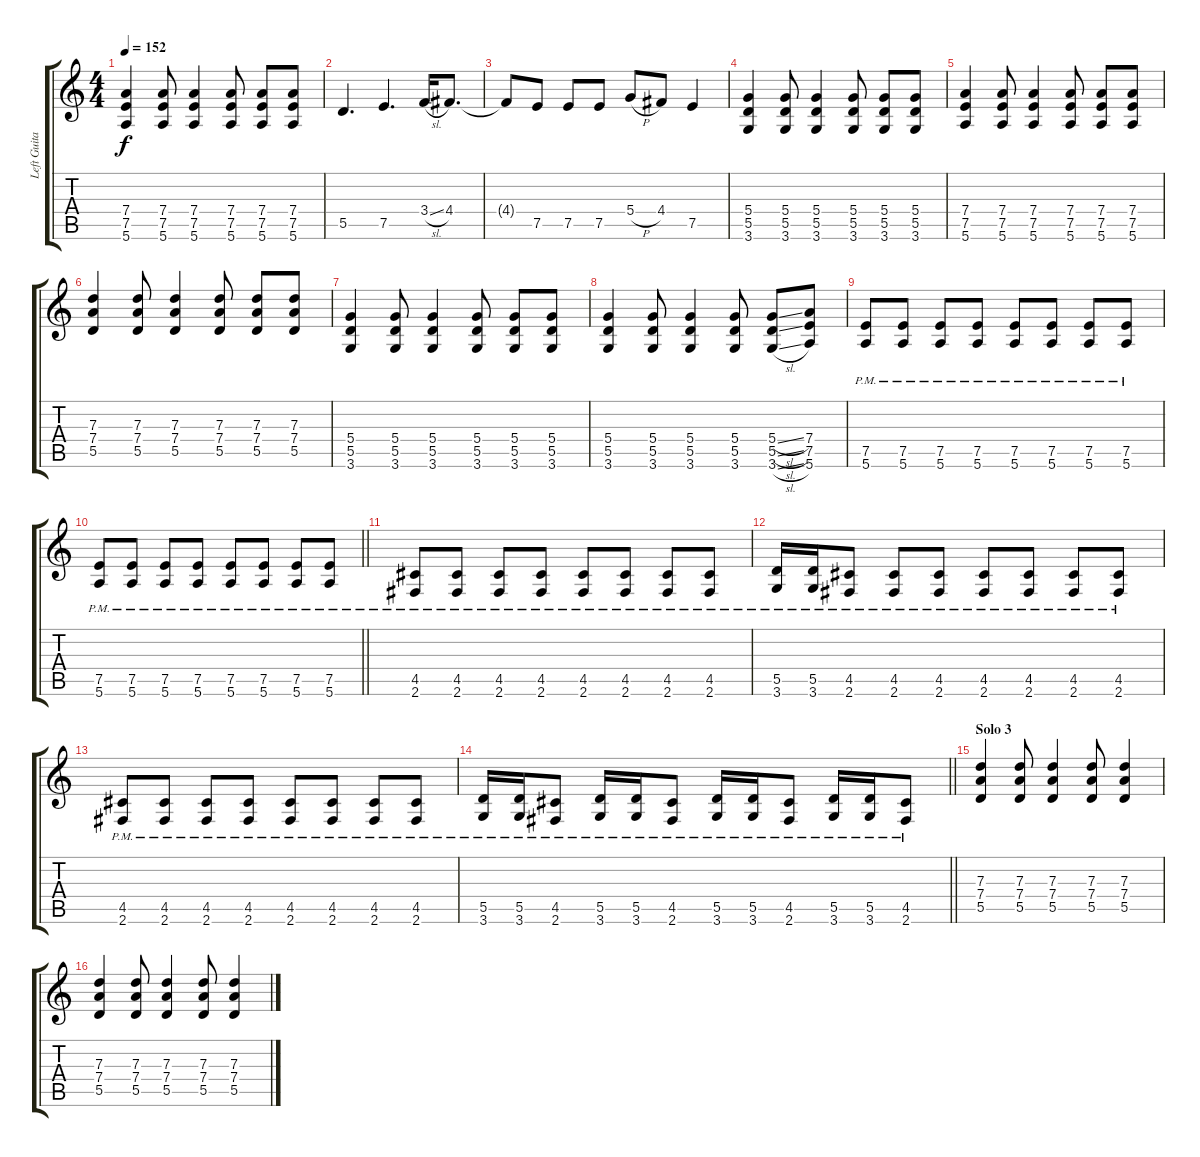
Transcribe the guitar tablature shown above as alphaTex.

\track ("Left Guitar" "Left Guita") {instrument distortionguitar}
\staff {score tabs}
\tuning (E4 B3 G3 D3 A2 E2) {hide}
\ts (4 4)
\tempo 152
\clef g2
\ks c
(7.4 7.5 5.6).4{dy f} (7.4 7.5 5.6).8 (7.4 7.5 5.6).4 (7.4 7.5 5.6).8 (7.4 7.5 5.6).8 (7.4 7.5 5.6).8 |
5.5.4{d} 7.5.4{d} 3.4{sl}.16 4.4.8{d} |
4.4{t}.8 7.5.8 7.5.8 7.5.8 5.4{h}.8 4.4.8 7.5.4 |
(5.4 5.5 3.6).4 (5.4 5.5 3.6).8 (5.4 5.5 3.6).4 (5.4 5.5 3.6).8 (5.4 5.5 3.6).8 (5.4 5.5 3.6).8 |
(7.4 7.5 5.6).4 (7.4 7.5 5.6).8 (7.4 7.5 5.6).4 (7.4 7.5 5.6).8 (7.4 7.5 5.6).8 (7.4 7.5 5.6).8 |
(7.3 7.4 5.5).4 (7.3 7.4 5.5).8 (7.3 7.4 5.5).4 (7.3 7.4 5.5).8 (7.3 7.4 5.5).8 (7.3 7.4 5.5).8 |
(5.4 5.5 3.6).4 (5.4 5.5 3.6).8 (5.4 5.5 3.6).4 (5.4 5.5 3.6).8 (5.4 5.5 3.6).8 (5.4 5.5 3.6).8 |
(5.4 5.5 3.6).4 (5.4 5.5 3.6).8 (5.4 5.5 3.6).4 (5.4 5.5 3.6).8 (5.4{sl} 5.5{sl} 3.6{sl}).8 (7.4 7.5 5.6).8 |
(7.5{pm} 5.6{pm}).8 (7.5{pm} 5.6{pm}).8 (7.5{pm} 5.6{pm}).8 (7.5{pm} 5.6{pm}).8 (7.5{pm} 5.6{pm}).8 (7.5{pm} 5.6{pm}).8 (7.5{pm} 5.6{pm}).8 (7.5{pm} 5.6{pm}).8 |
\barLineRight lightlight
(7.5{pm} 5.6{pm}).8 (7.5{pm} 5.6{pm}).8 (7.5{pm} 5.6{pm}).8 (7.5{pm} 5.6{pm}).8 (7.5{pm} 5.6{pm}).8 (7.5{pm} 5.6{pm}).8 (7.5{pm} 5.6{pm}).8 (7.5{pm} 5.6{pm}).8 |
(4.5{pm} 2.6{pm}).8 (4.5{pm} 2.6{pm}).8 (4.5{pm} 2.6{pm}).8 (4.5{pm} 2.6{pm}).8 (4.5{pm} 2.6{pm}).8 (4.5{pm} 2.6{pm}).8 (4.5{pm} 2.6{pm}).8 (4.5{pm} 2.6{pm}).8 |
(5.5{pm} 3.6{pm}).16 (5.5{pm} 3.6{pm}).16 (4.5{pm} 2.6{pm}).8 (4.5{pm} 2.6{pm}).8 (4.5{pm} 2.6{pm}).8 (4.5{pm} 2.6{pm}).8 (4.5{pm} 2.6{pm}).8 (4.5{pm} 2.6{pm}).8 (4.5{pm} 2.6{pm}).8 |
(4.5{pm} 2.6{pm}).8 (4.5{pm} 2.6{pm}).8 (4.5{pm} 2.6{pm}).8 (4.5{pm} 2.6{pm}).8 (4.5{pm} 2.6{pm}).8 (4.5{pm} 2.6{pm}).8 (4.5{pm} 2.6{pm}).8 (4.5{pm} 2.6{pm}).8 |
\barLineRight lightlight
(5.5{pm} 3.6{pm}).16 (5.5{pm} 3.6{pm}).16 (4.5{pm} 2.6{pm}).8 (5.5{pm} 3.6{pm}).16 (5.5{pm} 3.6{pm}).16 (4.5{pm} 2.6{pm}).8 (5.5{pm} 3.6{pm}).16 (5.5{pm} 3.6{pm}).16 (4.5{pm} 2.6{pm}).8 (5.5{pm} 3.6{pm}).16 (5.5{pm} 3.6{pm}).16 (4.5{pm} 2.6{pm}).8 |
\section ("" "Solo 3")
(7.3 7.4 5.5).4 (7.3 7.4 5.5).8 (7.3 7.4 5.5).4 (7.3 7.4 5.5).8 (7.3 7.4 5.5).4 |
(7.3 7.4 5.5).4 (7.3 7.4 5.5).8 (7.3 7.4 5.5).4 (7.3 7.4 5.5).8 (7.3 7.4 5.5).4
